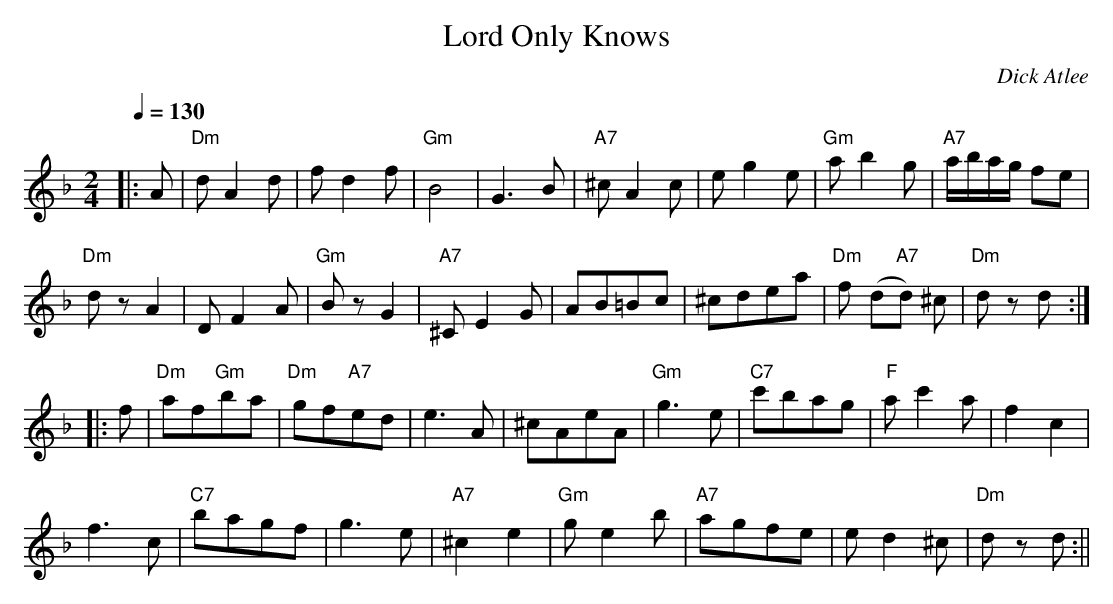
X:1
T:Lord Only Knows
M:2/4
L:1/8
Q:1/4=130
C:Dick Atlee
K:Dm
|: A | "Dm" d A2 d | f d2 f | "Gm" B4 | G3 B | "A7" ^c A2 c |
e g2 e | "Gm" a b2 g | "A7" a/2b/2a/2g/2 fe | !
"Dm" d z A2 | D F2 A | "Gm" B z G2 | "A7" ^C E2 G |
AB=Bc | ^cdea | "Dm" f (d"A7"d) ^c | "Dm" d z d :| !
|: f | "Dm" af"Gm"ba | "Dm" gf"A7"ed | e3 A | ^cAeA |
"Gm" g3 e | "C7" c'bag | "F" a c'2 a | f2 c2 | !
f3 c | "C7" bagf | g3 e | "A7" ^c2 e2 |
"Gm" g e2 b | "A7" agfe | e d2 ^c | "Dm" d z d :||
